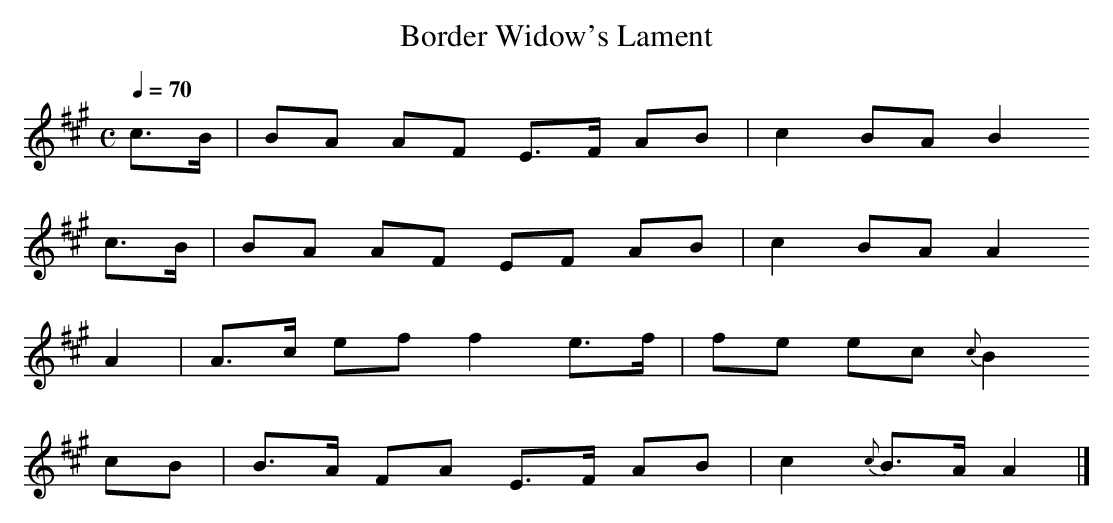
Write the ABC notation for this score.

X:1
T:Border Widow's Lament
M:C
L:1/8
Q:1/4=70
K:A
c>B|BA  AF E>F AB |c2    BA    B2
c>B|BA  AF EF  AB |c2    BA    A2
A2 |A>c ef f2  e>f|fe    ec {c}B2
cB |B>A FA E>F AB |c2 {c}B>A   A2|]

This distinction vanishes completely with the fiddle.  Tunes predating the
fiddle were often adapted by fiddlers with the range greatly extended, and
new tunes specifically for the fiddle could be impossible to adapt for an
instrument of more limited range, as well being unsingable for most people,
like this reel from the early 19th century:
